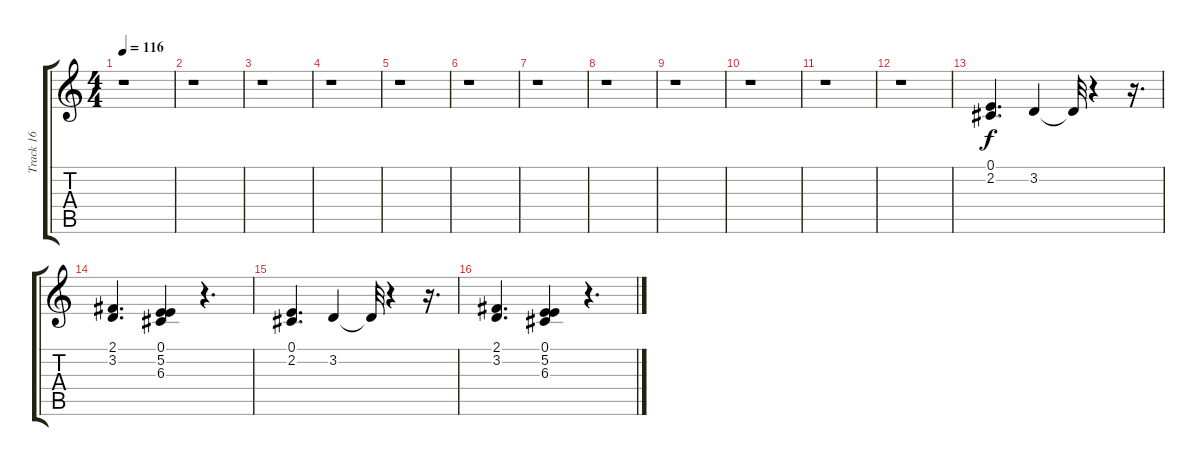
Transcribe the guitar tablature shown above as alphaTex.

\track ("Track 16" "Track 16") {instrument pad4choir}
\staff {score tabs}
\tuning (E4 B3 G3 D3 A2 E2) {hide}
\ts (4 4)
\tempo 116
\clef g2
\ks c
r.1{dy f} |
r.1 |
r.1 |
r.1 |
r.1 |
r.1 |
r.1 |
r.1 |
r.1 |
r.1 |
r.1 |
r.1 |
(0.1 2.2).4{d} 3.2.4 3.2{t}.32 r.4 r.16{d} |
(2.1 3.2).4{d} (0.1 5.2 6.3).4 r.4{d} |
(0.1 2.2).4{d} 3.2.4 3.2{t}.32 r.4 r.16{d} |
(2.1 3.2).4{d} (0.1 5.2 6.3).4 r.4{d}
